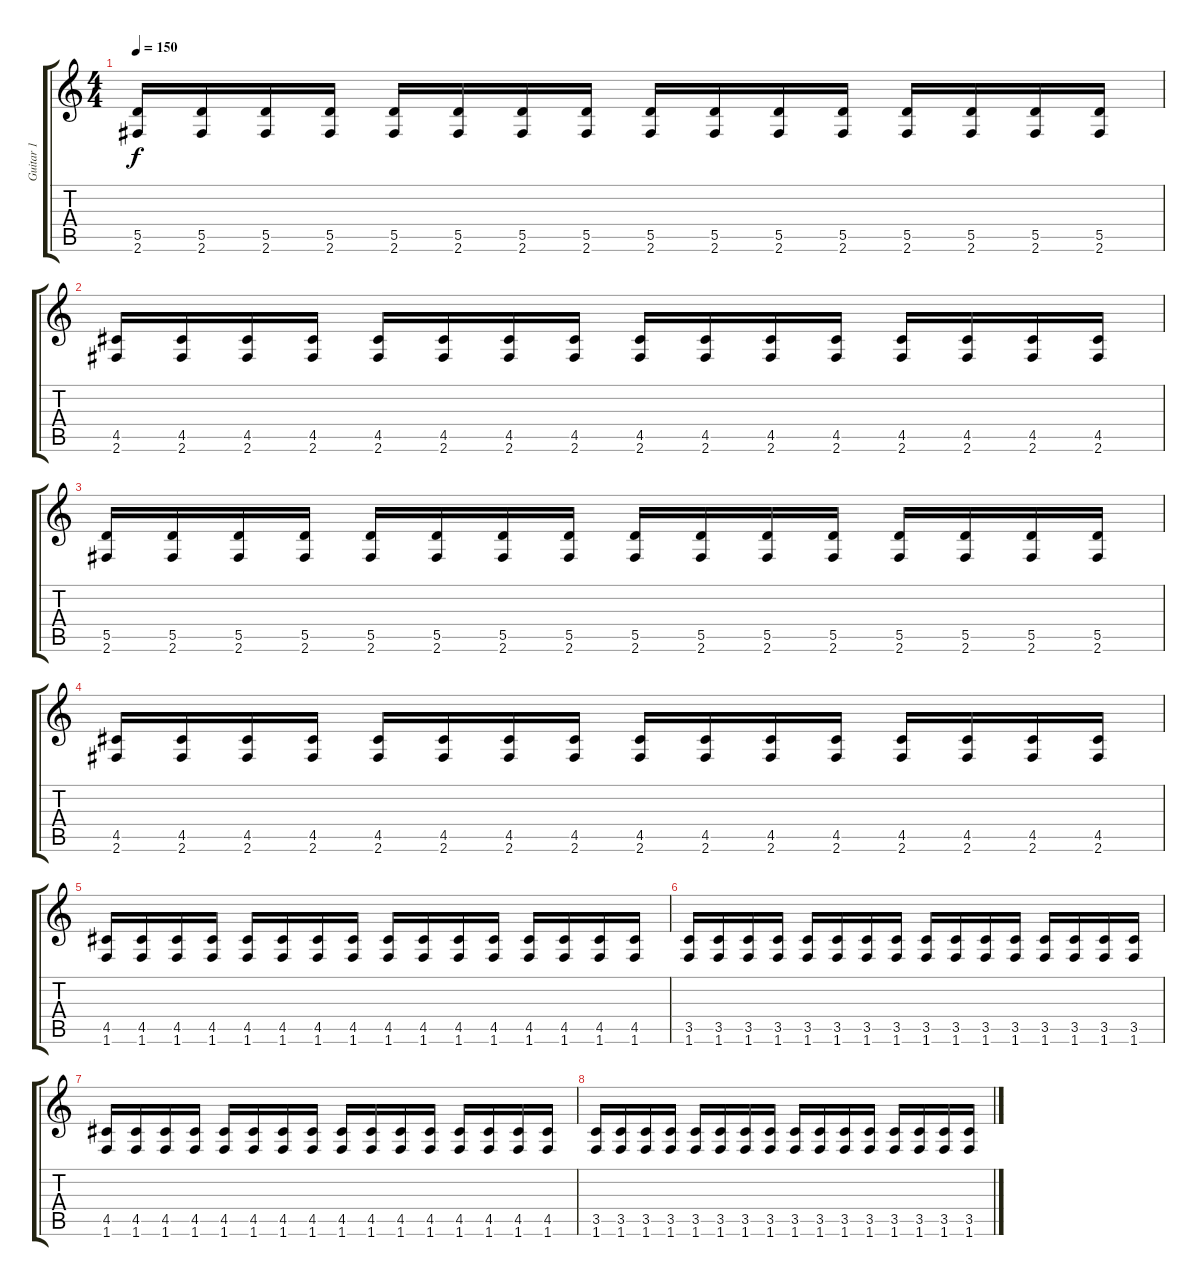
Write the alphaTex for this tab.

\track ("Guitar 1" "Guitar 1") {instrument distortionguitar}
\staff {score tabs}
\tuning (E4 B3 G3 D3 A2 E2) {hide}
\ts (4 4)
\tempo 150
\clef g2
\ks c
(5.5 2.6).16{dy f} (5.5 2.6).16 (5.5 2.6).16 (5.5 2.6).16 (5.5 2.6).16 (5.5 2.6).16 (5.5 2.6).16 (5.5 2.6).16 (5.5 2.6).16 (5.5 2.6).16 (5.5 2.6).16 (5.5 2.6).16 (5.5 2.6).16 (5.5 2.6).16 (5.5 2.6).16 (5.5 2.6).16 |
(4.5 2.6).16 (4.5 2.6).16 (4.5 2.6).16 (4.5 2.6).16 (4.5 2.6).16 (4.5 2.6).16 (4.5 2.6).16 (4.5 2.6).16 (4.5 2.6).16 (4.5 2.6).16 (4.5 2.6).16 (4.5 2.6).16 (4.5 2.6).16 (4.5 2.6).16 (4.5 2.6).16 (4.5 2.6).16 |
(5.5 2.6).16 (5.5 2.6).16 (5.5 2.6).16 (5.5 2.6).16 (5.5 2.6).16 (5.5 2.6).16 (5.5 2.6).16 (5.5 2.6).16 (5.5 2.6).16 (5.5 2.6).16 (5.5 2.6).16 (5.5 2.6).16 (5.5 2.6).16 (5.5 2.6).16 (5.5 2.6).16 (5.5 2.6).16 |
(4.5 2.6).16 (4.5 2.6).16 (4.5 2.6).16 (4.5 2.6).16 (4.5 2.6).16 (4.5 2.6).16 (4.5 2.6).16 (4.5 2.6).16 (4.5 2.6).16 (4.5 2.6).16 (4.5 2.6).16 (4.5 2.6).16 (4.5 2.6).16 (4.5 2.6).16 (4.5 2.6).16 (4.5 2.6).16 |
(4.5 1.6).16 (4.5 1.6).16 (4.5 1.6).16 (4.5 1.6).16 (4.5 1.6).16 (4.5 1.6).16 (4.5 1.6).16 (4.5 1.6).16 (4.5 1.6).16 (4.5 1.6).16 (4.5 1.6).16 (4.5 1.6).16 (4.5 1.6).16 (4.5 1.6).16 (4.5 1.6).16 (4.5 1.6).16 |
(3.5 1.6).16 (3.5 1.6).16 (3.5 1.6).16 (3.5 1.6).16 (3.5 1.6).16 (3.5 1.6).16 (3.5 1.6).16 (3.5 1.6).16 (3.5 1.6).16 (3.5 1.6).16 (3.5 1.6).16 (3.5 1.6).16 (3.5 1.6).16 (3.5 1.6).16 (3.5 1.6).16 (3.5 1.6).16 |
(4.5 1.6).16 (4.5 1.6).16 (4.5 1.6).16 (4.5 1.6).16 (4.5 1.6).16 (4.5 1.6).16 (4.5 1.6).16 (4.5 1.6).16 (4.5 1.6).16 (4.5 1.6).16 (4.5 1.6).16 (4.5 1.6).16 (4.5 1.6).16 (4.5 1.6).16 (4.5 1.6).16 (4.5 1.6).16 |
(3.5 1.6).16 (3.5 1.6).16 (3.5 1.6).16 (3.5 1.6).16 (3.5 1.6).16 (3.5 1.6).16 (3.5 1.6).16 (3.5 1.6).16 (3.5 1.6).16 (3.5 1.6).16 (3.5 1.6).16 (3.5 1.6).16 (3.5 1.6).16 (3.5 1.6).16 (3.5 1.6).16 (3.5 1.6).16
